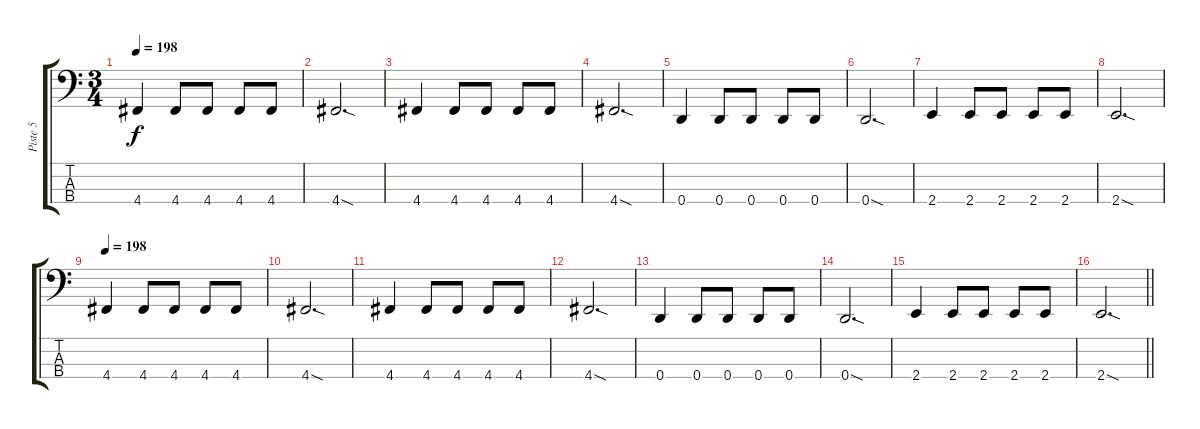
\track ("Piste 5" "Piste 5") {instrument electricbassfinger}
\staff {score tabs}
\tuning (G2 D2 A1 D1) {hide}
\ts (3 4)
\tempo 198
\clef f4
\ks c
4.4.4{dy f} 4.4.8 4.4.8 4.4.8 4.4.8 |
4.4{sod}.2{d} |
4.4.4 4.4.8 4.4.8 4.4.8 4.4.8 |
4.4{sod}.2{d} |
0.4.4 0.4.8 0.4.8 0.4.8 0.4.8 |
0.4{sod}.2{d} |
2.4.4 2.4.8 2.4.8 2.4.8 2.4.8 |
2.4{sod}.2{d} |
\tempo 198
4.4.4 4.4.8 4.4.8 4.4.8 4.4.8 |
4.4{sod}.2{d} |
4.4.4 4.4.8 4.4.8 4.4.8 4.4.8 |
4.4{sod}.2{d} |
0.4.4 0.4.8 0.4.8 0.4.8 0.4.8 |
0.4{sod}.2{d} |
2.4.4 2.4.8 2.4.8 2.4.8 2.4.8 |
\barLineRight lightlight
2.4{sod}.2{d}
